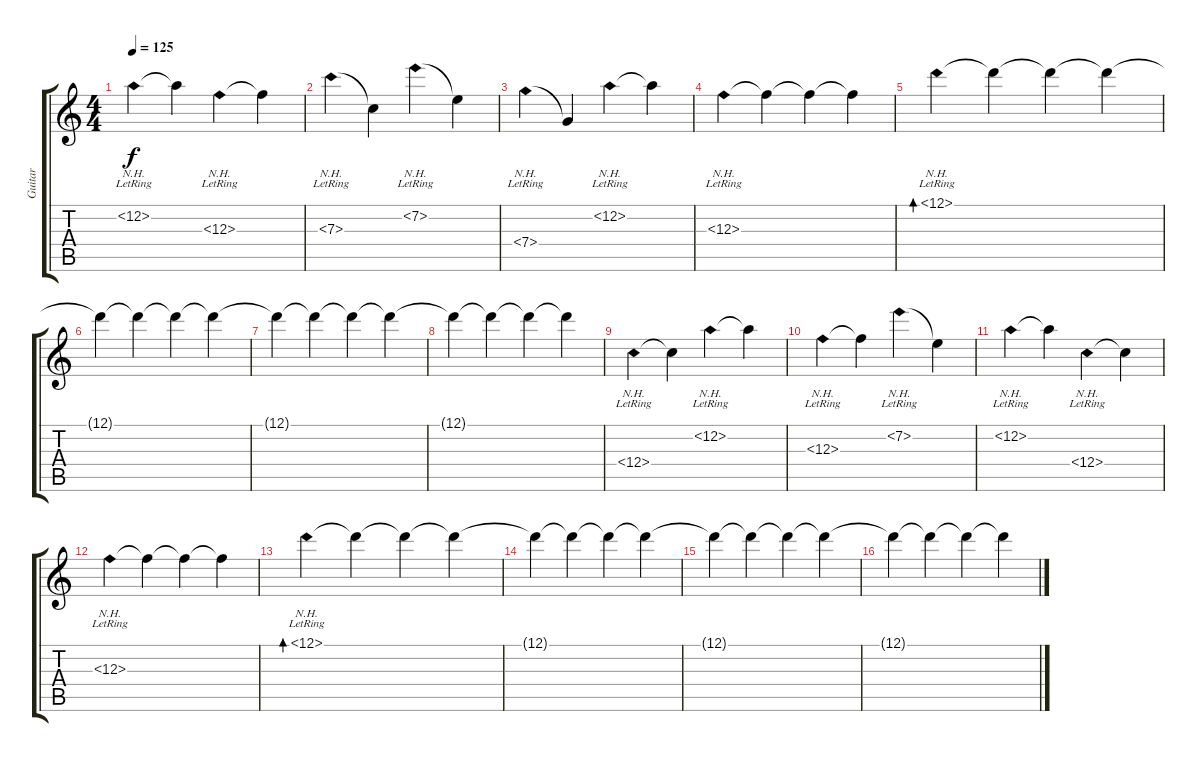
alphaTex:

\track ("Guitar" "Guitar") {instrument electricguitarclean}
\staff {score tabs}
\tuning (D4 A3 F3 C3 G2 D2) {hide}
\ts (4 4)
\tempo 125
\clef g2
\ks c
12.2{nh lr}.4{dy f} 12.2{t}.4 12.3{nh lr}.4 12.3{t}.4 |
7.3{nh lr}.4 7.3{t}.4 7.2{nh lr}.4 7.2{t}.4 |
7.4{nh lr}.4 7.4{t}.4 12.2{nh lr}.4 12.2{t}.4 |
12.3{nh lr}.4 12.3{t}.4 12.3{t}.4 12.3{t}.4 |
12.1{nh lr}.4{bd 240} 12.1{t}.4 12.1{t}.4 12.1{t}.4 |
12.1{t}.4 12.1{t}.4 12.1{t}.4 12.1{t}.4 |
12.1{t}.4 12.1{t}.4 12.1{t}.4 12.1{t}.4 |
12.1{t}.4 12.1{t}.4 12.1{t}.4 12.1{t}.4 |
12.4{nh lr}.4 12.4{t}.4 12.2{nh lr}.4 12.2{t}.4 |
12.3{nh lr}.4 12.3{t}.4 7.2{nh lr}.4 7.2{t}.4 |
12.2{nh lr}.4 12.2{t}.4 12.4{nh lr}.4 12.4{t}.4 |
12.3{nh lr}.4 12.3{t}.4 12.3{t}.4 12.3{t}.4 |
12.1{nh lr}.4{bd 240} 12.1{t}.4 12.1{t}.4 12.1{t}.4 |
12.1{t}.4 12.1{t}.4 12.1{t}.4 12.1{t}.4 |
12.1{t}.4 12.1{t}.4 12.1{t}.4 12.1{t}.4 |
12.1{t}.4 12.1{t}.4 12.1{t}.4 12.1{t}.4
